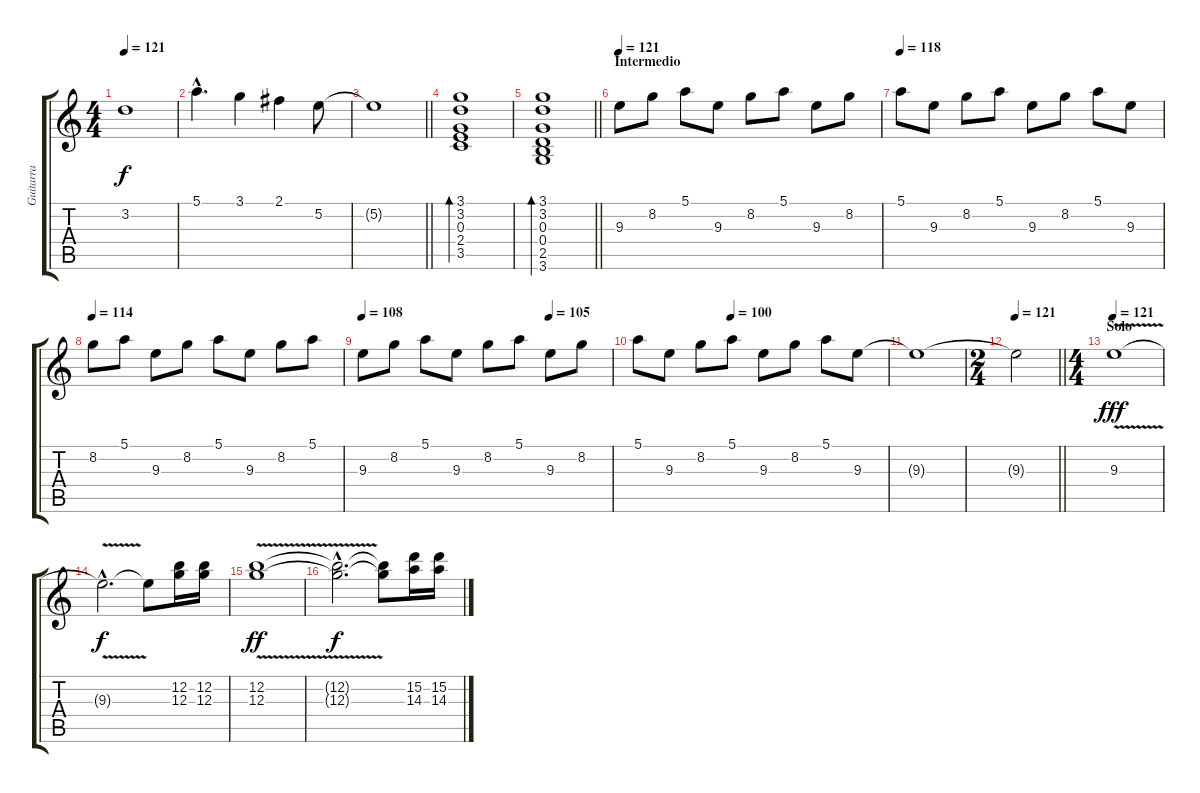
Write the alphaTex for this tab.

\track ("Guitarra" "Guitarra") {instrument electricguitarclean}
\staff {score tabs}
\tuning (E4 B3 G3 D3 A2 E2) {hide}
\ts (4 4)
\tempo 121
\clef g2
\ks c
3.2.1{dy f} |
5.1{hac}.4{d} 3.1.4 2.1.4 5.2.8 |
\barLineRight lightlight
5.2{t}.1 |
(3.1 3.2 0.3 2.4 3.5).1{bd 60 volume 13} |
\barLineRight lightlight
(3.1 3.2 0.3 0.4 2.5 3.6).1{bd 60} |
\section ("" "Intermedio")
\tempo 121
9.3.8{volume 11} 8.2.8 5.1.8 9.3.8 8.2.8 5.1.8 9.3.8 8.2.8 |
\tempo 118
5.1.8 9.3.8 8.2.8 5.1.8 9.3.8 8.2.8 5.1.8 9.3.8 |
\tempo 114
8.2.8{volume 10} 5.1.8 9.3.8 8.2.8 5.1.8 9.3.8 8.2.8 5.1.8 |
\tempo 108
\tempo (105 0.75)
9.3.8 8.2.8 5.1.8 9.3.8 8.2.8 5.1.8 9.3.8 8.2.8 |
\tempo (100 0.375)
5.1.8 9.3.8 8.2.8 5.1.8 9.3.8 8.2.8 5.1.8 9.3.8 |
9.3{t}.1 |
\ts (2 4)
\tempo 121
\barLineRight lightlight
9.3{t}.2 |
\ts (4 4)
\section ("" "Solo")
\tempo 121
9.3{v}.1{dy fff volume 16 instrument distortionguitar} |
9.3{hac t}.2{d dy f} 9.3{t}.8 (12.2 12.3).16 (12.2 12.3).16 |
(12.2{v} 12.3{v}).1{dy ff} |
(12.2{hac t} 12.3{hac t}).2{d dy f} (12.2{t} 12.3{t}).8 (15.2 14.3).16 (15.2 14.3).16
